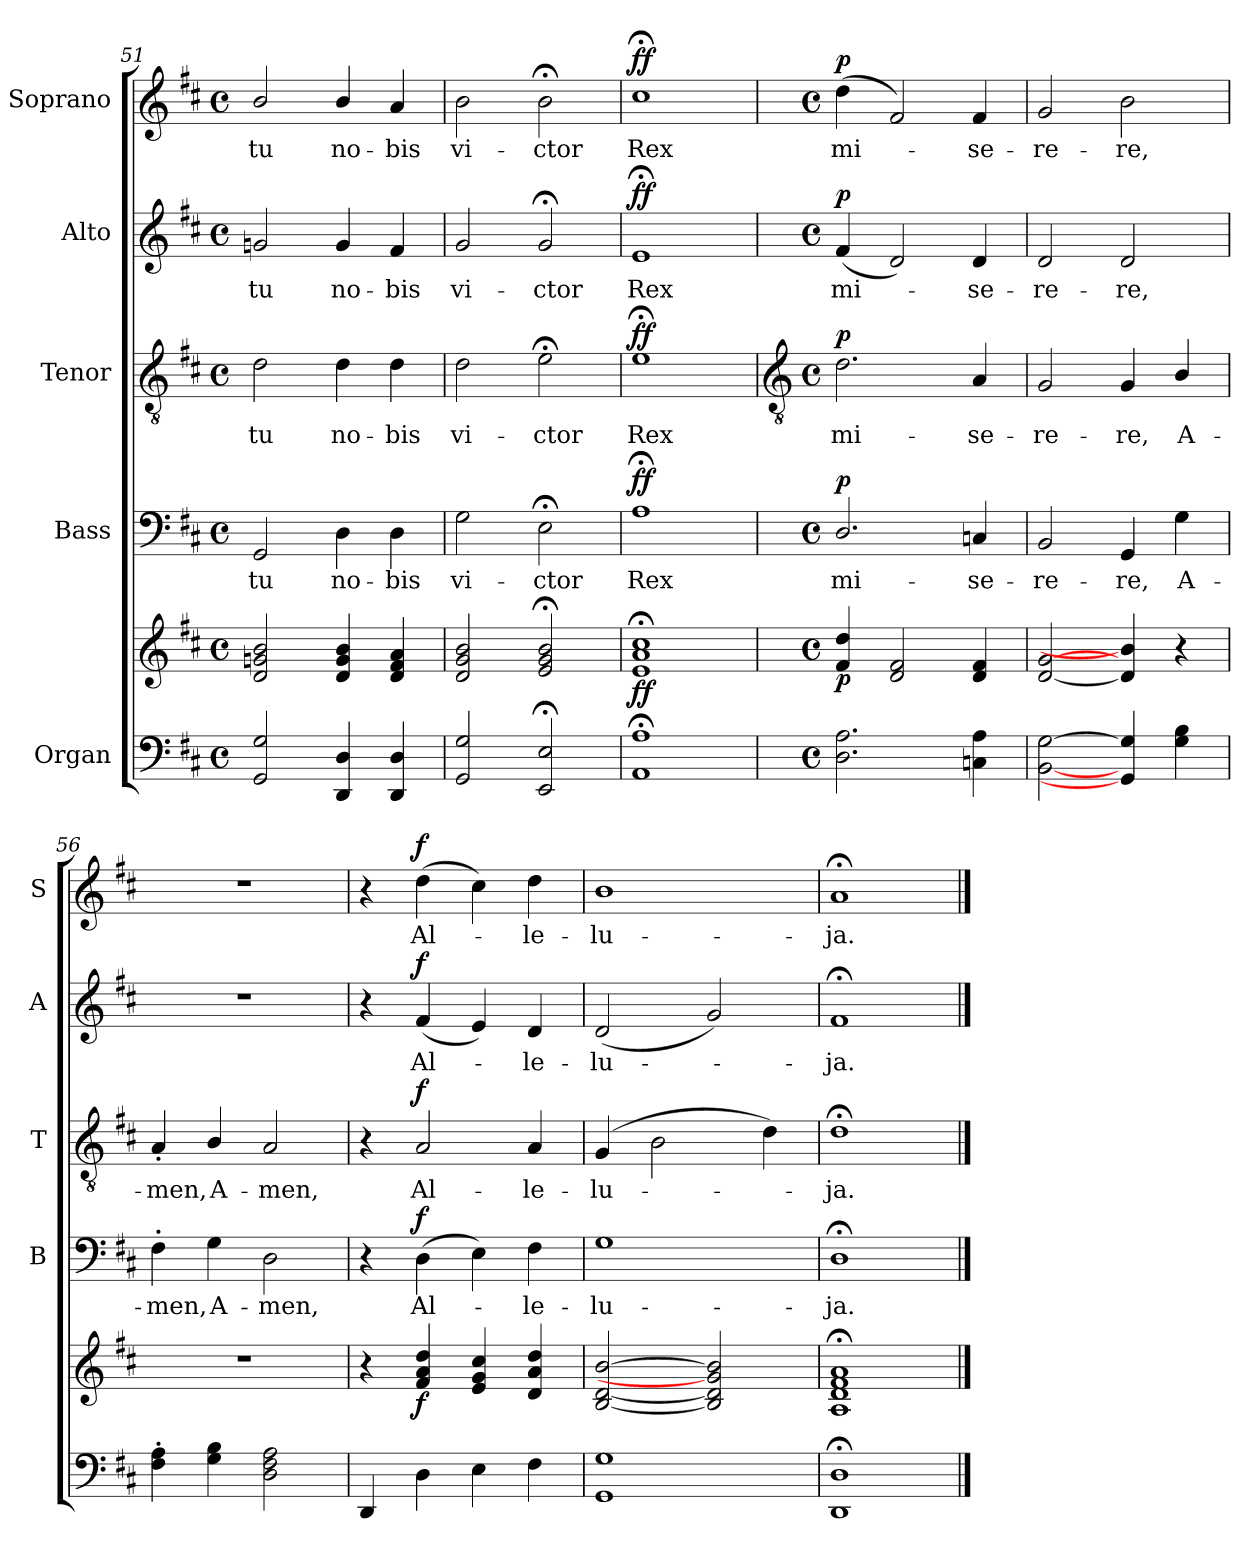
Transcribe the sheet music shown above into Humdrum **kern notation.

**kern	**kern	**dynam	**kern	**text	**dynam	**kern	**text	**dynam	**kern	**text	**dynam	**kern	**text	**dynam
*part5	*part5	*part5	*part4	*part4	*part4	*part3	*part3	*part3	*part2	*part2	*part2	*part1	*part1	*part1
*staff6	*staff5	*staff5/6	*staff4	*staff4	*staff4	*staff3	*staff3	*staff3	*staff2	*staff2	*staff2	*staff1	*staff1	*staff1
*I"Organ	*	*	*I"Bass	*	*	*I"Tenor	*	*	*I"Alto	*	*	*I"Soprano	*	*
*	*	*	*I'B	*	*	*I'T	*	*	*I'A	*	*	*I'S	*	*
*clefF4	*clefG2	*	*clefF4	*	*	*clefGv2	*	*	*clefG2	*	*	*clefG2	*	*
*k[f#c#]	*k[f#c#]	*	*k[f#c#]	*	*	*k[f#c#]	*	*	*k[f#c#]	*	*	*k[f#c#]	*	*
*D:	*D:	*	*D:	*	*	*D:	*	*	*D:	*	*	*D:	*	*
*M4/4	*M4/4	*	*M4/4	*	*	*M4/4	*	*	*M4/4	*	*	*M4/4	*	*
*met(c)	*met(c)	*	*met(c)	*	*	*met(c)	*	*	*met(c)	*	*	*met(c)	*	*
=51	=51	=51	=51	=51	=51	=51	=51	=51	=51	=51	=51	=51	=51	=51
!	!	!	!	!LO:LY:b	!	!	!LO:LY:b	!	!	!LO:LY:b	!	!	!LO:LY:b	!
2GG 2G	2d/ 2gn/ 2b/	.	2GG	tu	.	2d	tu	.	2gn	tu	.	2b/	tu	.
!	!	!	!	!LO:LY:b	!	!	!LO:LY:b	!	!	!LO:LY:b	!	!	!LO:LY:b	!
4DD 4D	4d/ 4g/ 4b/	.	4D	no-	.	4d	no-	.	4g	no-	.	4b/	no-	.
!	!	!	!	!LO:LY:b	!	!	!LO:LY:b	!	!	!LO:LY:b	!	!	!LO:LY:b	!
4DD 4D	4d 4f# 4a	.	4D	-bis	.	4d	-bis	.	4f#	-bis	.	4a	-bis	.
=52	=52	=52	=52	=52	=52	=52	=52	=52	=52	=52	=52	=52	=52	=52
!	!	!	!	!LO:LY:b	!	!	!LO:LY:b	!	!	!LO:LY:b	!	!	!LO:LY:b	!
2GG 2G	2d 2g 2b	.	2G	vi-	.	2d	vi-	.	2g	vi-	.	2b	vi-	.
!	!	!	!	!LO:LY:b	!	!	!LO:LY:b	!	!	!LO:LY:b	!	!	!LO:LY:b	!
2EE;< 2E;<	2e;< 2g;< 2b;<	.	2E;<	-ctor	.	2e;<	-ctor	.	2g;<	-ctor	.	2b;<	-ctor	.
=53	=53	=53	=53	=53	=53	=53	=53	=53	=53	=53	=53	=53	=53	=53
!	!	!LO:DY:b	!	!LO:LY:b	!LO:DY:b	!	!LO:LY:b	!LO:DY:b	!	!LO:LY:b	!LO:DY:b	!	!LO:LY:b	!LO:DY:b
1AA;< 1A;<	1e;< 1a;< 1cc#;<	ff	1A;<	Rex	ff	1e;<	Rex	ff	1e;<	Rex	ff	1cc#;<	Rex	ff
!!LO:LB:g=z
=54	=54	=54	=54	=54	=54	=54	=54	=54	=54	=54	=54	=54	=54	=54
*	*	*	*	*	*	*clefGv2	*	*	*	*	*	*	*	*
*M4/4	*M4/4	*	*M4/4	*	*	*M4/4	*	*	*M4/4	*	*	*M4/4	*	*
*met(c)	*met(c)	*	*met(c)	*	*	*met(c)	*	*	*met(c)	*	*	*met(c)	*	*
!	!	!LO:DY:b	!	!LO:LY:b	!LO:DY:b	!	!LO:LY:b	!LO:DY:b	!	!LO:LY:b	!LO:DY:b	!	!LO:LY:b	!LO:DY:b
2.D 2.A	4f# 4dd	p	2.D/	mi-	p	2.d	mi-	p	(<4f#	mi-	p	(<4dd	mi-	p
.	2d 2f#	.	.	.	.	.	.	.	2d)	.	.	2f#)	.	.
!	!	!	!	!LO:LY:b	!	!	!LO:LY:b	!	!	!LO:LY:b	!	!	!LO:LY:b	!
4Cn 4A	4d 4f#	.	4Cn	-se-	.	4A	-se-	.	4d	se-	.	4f#	se-	.
=55	=55	=55	=55	=55	=55	=55	=55	=55	=55	=55	=55	=55	=55	=55
!	!	!	!	!LO:LY:b	!	!	!LO:LY:b	!	!	!LO:LY:b	!	!	!LO:LY:b	!
[2BB [2G	[2d [2g	.	2BB	-re-	.	2G	-re-	.	2d	-re-	.	2g	-re-	.
!	!	!	!	!LO:LY:b	!	!	!LO:LY:b	!	!	!LO:LY:b	!	!	!LO:LY:b	!
4GG] 4G]	4d] 4b]	.	4GG	-re,	.	4G	-re,	.	2d	-re,	.	2b	-re,	.
!	!	!	!	!LO:LY:b	!	!	!LO:LY:b	!	!	!	!	!	!	!
4G 4B	4r	.	4G	A-	.	4B/	A-	.	.	.	.	.	.	.
=56	=56	=56	=56	=56	=56	=56	=56	=56	=56	=56	=56	=56	=56	=56
!	!	!	!	!LO:LY:b	!	!	!LO:LY:b	!	!	!	!	!	!	!
4F#' 4A'	1r	.	4F#'	-men,	.	4A'	-men,	.	1r	.	.	1r	.	.
!	!	!	!	!LO:LY:b	!	!	!LO:LY:b	!	!	!	!	!	!	!
4G 4B	.	.	4G	A-	.	4B/	A-	.	.	.	.	.	.	.
!	!	!	!	!LO:LY:b	!	!	!LO:LY:b	!	!	!	!	!	!	!
2D 2F# 2A	.	.	2D	-men,	.	2A	-men,	.	.	.	.	.	.	.
=57	=57	=57	=57	=57	=57	=57	=57	=57	=57	=57	=57	=57	=57	=57
4DD	4r	.	4r	.	.	4r	.	.	4r	.	.	4r	.	.
!	!	!LO:DY:b	!	!LO:LY:b	!LO:DY:b	!	!LO:LY:b	!LO:DY:b	!	!LO:LY:b	!LO:DY:b	!	!LO:LY:b	!LO:DY:b
4D	4f# 4a 4dd	f	(>4D	Al-	f	2A	Al-	f	(<4f#	Al-	f	(>4dd	Al-	f
4E	4e 4g 4cc#	.	4E)	.	.	.	.	.	4e)	.	.	4cc#)	.	.
!	!	!	!	!LO:LY:b	!	!	!LO:LY:b	!	!	!LO:LY:b	!	!	!LO:LY:b	!
4F#	4d 4a 4dd	.	4F#	le-	.	4A	-le-	.	4d	le-	.	4dd	le-	.
=58	=58	=58	=58	=58	=58	=58	=58	=58	=58	=58	=58	=58	=58	=58
!	!	!	!	!LO:LY:b	!	!	!LO:LY:b	!	!	!LO:LY:b	!	!	!LO:LY:b	!
1GG 1G	[2B [2d [2b	.	1G	-lu-	.	(>4G	-lu-	.	(<2d	-lu-	.	1b	-lu-	.
.	.	.	.	.	.	2B	.	.	.	.	.	.	.	.
.	2B] 2d] 2g] 2b]	.	.	.	.	.	.	.	2g)	.	.	.	.	.
.	.	.	.	.	.	4d)	.	.	.	.	.	.	.	.
=59	=59	=59	=59	=59	=59	=59	=59	=59	=59	=59	=59	=59	=59	=59
!	!	!	!	!LO:LY:b	!	!	!LO:LY:b	!	!	!LO:LY:b	!	!	!LO:LY:b	!
1DD;< 1D;<	1A;< 1d;< 1f#;< 1a;<	.	1D;<	-ja.	.	1d;<	ja.	.	1f#;<	ja.	.	1a;<	-ja.	.
==	==	==	==	==	==	==	==	==	==	==	==	==	==	==
*-	*-	*-	*-	*-	*-	*-	*-	*-	*-	*-	*-	*-	*-	*-
